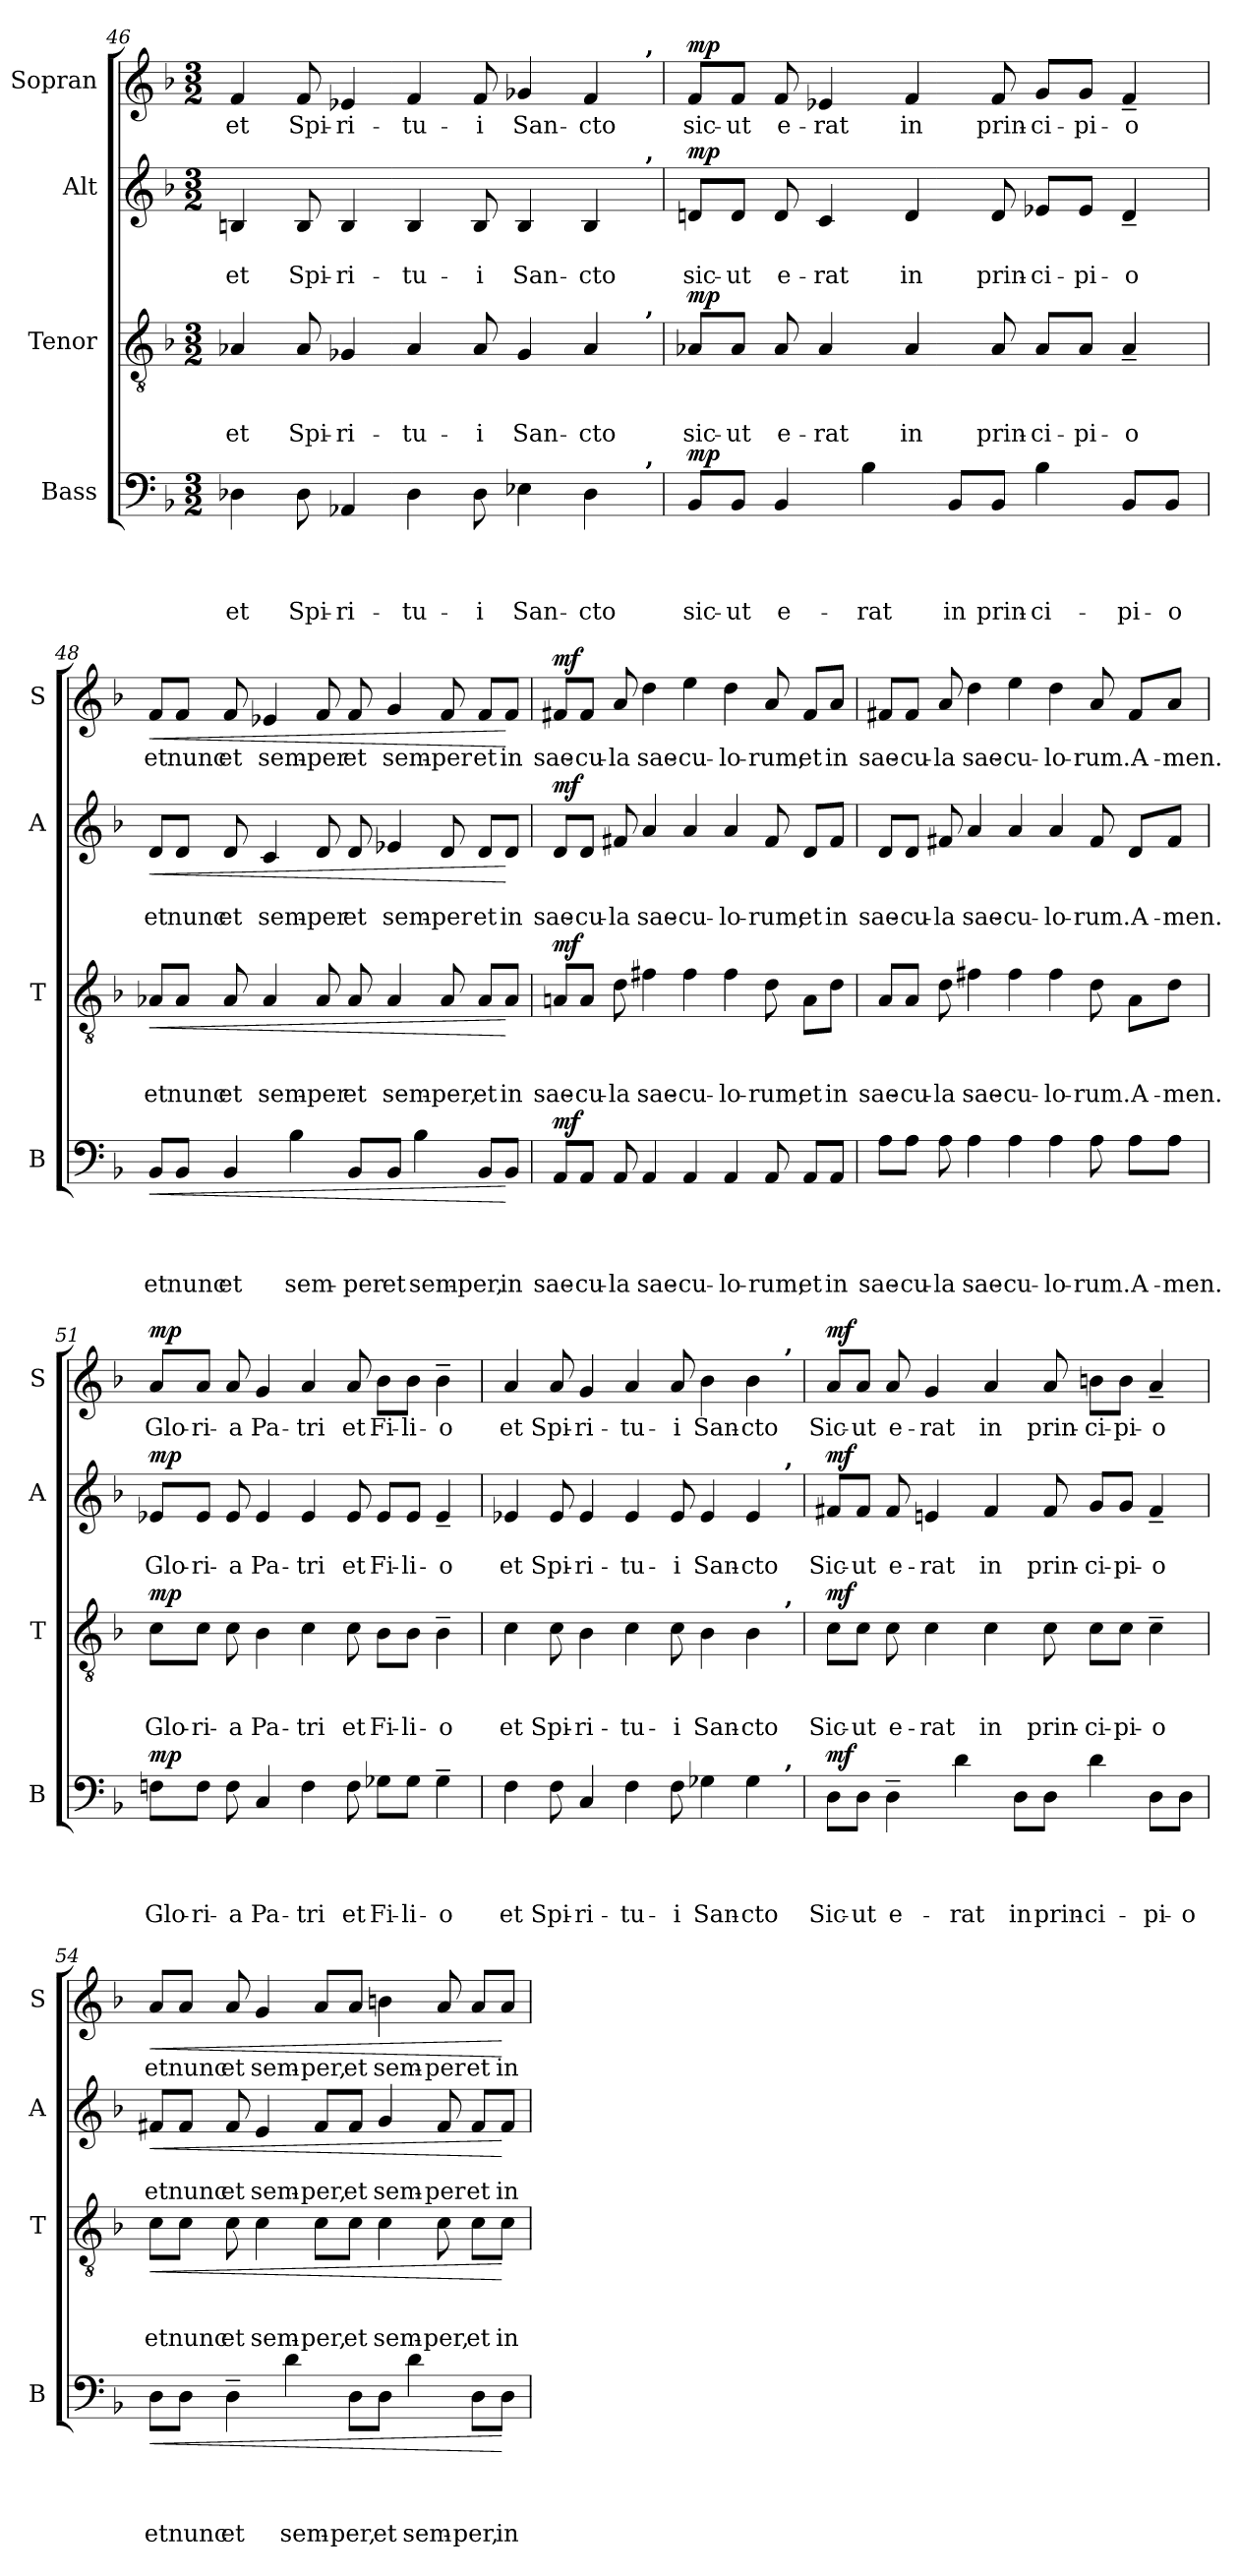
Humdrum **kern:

**kern	**text	**text	**text	**text	**dynam	**kern	**text	**text	**text	**dynam	**kern	**text	**text	**dynam	**kern	**text	**dynam
*part4	*part4	*part4	*part4	*part4	*part4	*part3	*part3	*part3	*part3	*part3	*part2	*part2	*part2	*part2	*part1	*part1	*part1
*staff4	*staff4	*staff4	*staff4	*staff4	*staff4	*staff3	*staff3	*staff3	*staff3	*staff3	*staff2	*staff2	*staff2	*staff2	*staff1	*staff1	*staff1
*I"Bass	*	*	*	*	*	*I"Tenor	*	*	*	*	*I"Alt	*	*	*	*I"Sopran	*	*
*I'B	*	*	*	*	*	*I'T	*	*	*	*	*I'A	*	*	*	*I'S	*	*
*clefF4	*	*	*	*	*	*clefGv2	*	*	*	*	*clefG2	*	*	*	*clefG2	*	*
*k[b-]	*	*	*	*	*	*k[b-]	*	*	*	*	*k[b-]	*	*	*	*k[b-]	*	*
*F:	*	*	*	*	*	*F:	*	*	*	*	*F:	*	*	*	*F:	*	*
*M3/2	*	*	*	*	*	*M3/2	*	*	*	*	*M3/2	*	*	*	*M3/2	*	*
=46	=46	=46	=46	=46	=46	=46	=46	=46	=46	=46	=46	=46	=46	=46	=46	=46	=46
!	!	!	!	!LO:LY:b	!	!	!	!	!LO:LY:b	!	!	!	!LO:LY:b	!	!	!LO:LY:b	!
*^	*	*	*	*	*	*^	*	*	*	*	*^	*	*	*	*^	*	*
4D-X\	1ryy	.	.	.	et	.	4A-X/	1ryy	.	.	et	.	4Bn/	1ryy	.	et	.	4f/	1ryy	et	.
!	!	!	!	!	!LO:LY:b	!	!	!	!	!	!LO:LY:b	!	!	!	!	!LO:LY:b	!	!	!	!LO:LY:b	!
8D-\	.	.	.	.	Spi-	.	8A-/	.	.	.	Spi-	.	8B/	.	.	Spi-	.	8f/	.	Spi-	.
!	!	!	!	!	!LO:LY:b	!	!	!	!	!	!LO:LY:b	!	!	!	!	!LO:LY:b	!	!	!	!LO:LY:b	!
4AA-X/	.	.	.	.	-ri-	.	4G-X/	.	.	.	-ri-	.	4B/	.	.	-ri-	.	4e-X/	.	-ri-	.
!	!	!	!	!	!LO:LY:b	!	!	!	!	!	!LO:LY:b	!	!	!	!	!LO:LY:b	!	!	!	!LO:LY:b	!
4D-\	.	.	.	.	-tu-	.	4A-/	.	.	.	-tu-	.	4B/	.	.	-tu-	.	4f/	.	-tu-	.
!	!	!	!	!	!LO:LY:b	!	!	!	!	!	!LO:LY:b	!	!	!	!	!LO:LY:b	!	!	!	!LO:LY:b	!
8D-\	.	.	.	.	-i	.	8A-/	.	.	.	-i	.	8B/	.	.	-i	.	8f/	.	-i	.
!	!	!	!	!	!LO:LY:b	!	!	!	!	!	!LO:LY:b	!	!	!	!	!LO:LY:b	!	!	!	!LO:LY:b	!
4E-X\	4...ryy	.	.	.	San-	.	4G-/	4...ryy	.	.	San-	.	4B/	4...ryy	.	San-	.	4g-X/	4...ryy	San-	.
!	!	!	!	!	!LO:LY:b	!	!	!	!	!	!LO:LY:b	!	!	!	!	!LO:LY:b	!	!	!	!LO:LY:b	!
4D-\	.	.	.	.	-cto	.	4A-/	.	.	.	-cto	.	4B/	.	.	-cto	.	4f/	.	-cto	.
!	!	!	!	!	!	!	!	!	!	!	!	!	!	!	!	!	!	!	!LO:TX:a:B:t=,	!	!
!	!	!	!	!	!	!	!	!	!	!	!	!	!	!LO:TX:a:B:t=,	!	!	!	!	!	!	!
!	!	!	!	!	!	!	!	!LO:TX:a:B:t=,	!	!	!	!	!	!	!	!	!	!	!	!	!
!	!LO:TX:a:B:t=,	!	!	!	!	!	!	!	!	!	!	!	!	!	!	!	!	!	!	!	!
.	32ryy	.	.	.	.	.	.	32ryy	.	.	.	.	.	32ryy	.	.	.	.	32ryy	.	.
!!LO:PB:g=z
=47	=47	=47	=47	=47	=47	=47	=47	=47	=47	=47	=47	=47	=47	=47	=47	=47	=47	=47	=47	=47	=47
!	!	!	!	!	!LO:LY:b	!LO:DY:a	!	!	!	!	!LO:LY:b	!LO:DY:a	!	!	!	!LO:LY:b	!LO:DY:a	!	!	!LO:LY:b	!LO:DY:a
*v	*v	*	*	*	*	*	*	*	*	*	*	*	*v	*v	*	*	*	*v	*v	*	*
*	*	*	*	*	*	*v	*v	*	*	*	*	*	*	*	*	*	*	*
8BB-/L	.	.	.	sic-	mp	8A-X/L	.	.	sic-	mp	8dn/L	.	sic-	mp	8f/L	sic-	mp
!	!	!	!	!LO:LY:b	!	!	!	!	!LO:LY:b	!	!	!	!LO:LY:b	!	!	!LO:LY:b	!
8BB-/J	.	.	.	-ut	.	8A-/J	.	.	-ut	.	8d/J	.	-ut	.	8f/J	-ut	.
!	!	!	!	!LO:LY:b	!	!	!	!	!LO:LY:b	!	!	!	!LO:LY:b	!	!	!LO:LY:b	!
4BB-/	.	.	.	e-	.	8A-/	.	.	e-	.	8d/	.	e-	.	8f/	e-	.
!	!	!	!	!	!	!	!	!	!LO:LY:b	!	!	!	!LO:LY:b	!	!	!LO:LY:b	!
.	.	.	.	.	.	4A-/	.	.	-rat	.	4c/	.	-rat	.	4e-X/	-rat	.
!	!	!	!	!LO:LY:b	!	!	!	!	!	!	!	!	!	!	!	!	!
4B-\	.	.	.	-rat	.	.	.	.	.	.	.	.	.	.	.	.	.
!	!	!	!	!	!	!	!	!	!LO:LY:b	!	!	!	!LO:LY:b	!	!	!LO:LY:b	!
.	.	.	.	.	.	4A-/	.	.	in	.	4d/	.	in	.	4f/	in	.
!	!	!	!	!LO:LY:b	!	!	!	!	!	!	!	!	!	!	!	!	!
8BB-/L	.	.	.	in	.	.	.	.	.	.	.	.	.	.	.	.	.
!	!	!	!	!LO:LY:b	!	!	!	!	!LO:LY:b	!	!	!	!LO:LY:b	!	!	!LO:LY:b	!
8BB-/J	.	.	.	prin-	.	8A-/	.	.	prin-	.	8d/	.	prin-	.	8f/	prin-	.
!	!	!	!	!LO:LY:b	!	!	!	!	!LO:LY:b	!	!	!	!LO:LY:b	!	!	!LO:LY:b	!
4B-\	.	.	.	-ci-	.	8A-/L	.	.	-ci-	.	8e-X/L	.	-ci-	.	8g/L	-ci-	.
!	!	!	!	!	!	!	!	!	!LO:LY:b	!	!	!	!LO:LY:b	!	!	!LO:LY:b	!
.	.	.	.	.	.	8A-/J	.	.	-pi-	.	8e-/J	.	-pi-	.	8g/J	-pi-	.
!	!	!	!	!LO:LY:b	!	!	!	!	!LO:LY:b	!	!	!	!LO:LY:b	!	!	!LO:LY:b	!
8BB-/L	.	.	.	-pi-	.	4A-~</	.	.	-o	.	4d~</	.	-o	.	4f~</	-o	.
!	!	!	!	!LO:LY:b	!	!	!	!	!	!	!	!	!	!	!	!	!
8BB-/J	.	.	.	-o	.	.	.	.	.	.	.	.	.	.	.	.	.
=48	=48	=48	=48	=48	=48	=48	=48	=48	=48	=48	=48	=48	=48	=48	=48	=48	=48
!	!	!	!	!LO:LY:b	!LO:HP:b	!	!	!	!LO:LY:b	!LO:HP:b	!	!	!LO:LY:b	!LO:HP:b	!	!LO:LY:b	!LO:HP:b
8BB-/L	.	.	.	et	<	8A-X/L	.	.	et	<	8d/L	.	et	<	8f/L	et	<
!	!	!	!	!LO:LY:b	!	!	!	!	!LO:LY:b	!	!	!	!LO:LY:b	!	!	!LO:LY:b	!
8BB-/J	.	.	.	nunc	.	8A-/J	.	.	nunc	.	8d/J	.	nunc	.	8f/J	nunc	.
!	!	!	!	!LO:LY:b	!	!	!	!	!LO:LY:b	!	!	!	!LO:LY:b	!	!	!LO:LY:b	!
4BB-/	.	.	.	et	.	8A-/	.	.	et	.	8d/	.	et	.	8f/	et	.
!	!	!	!	!	!	!	!	!	!LO:LY:b	!	!	!	!LO:LY:b	!	!	!LO:LY:b	!
.	.	.	.	.	.	4A-/	.	.	sem-	.	4c/	.	sem-	.	4e-X/	sem-	.
!	!	!	!	!LO:LY:b	!	!	!	!	!	!	!	!	!	!	!	!	!
4B-\	.	.	.	sem-	.	.	.	.	.	.	.	.	.	.	.	.	.
!	!	!	!	!	!	!	!	!	!LO:LY:b	!	!	!	!LO:LY:b	!	!	!LO:LY:b	!
.	.	.	.	.	.	8A-/	.	.	-per	.	8d/	.	-per	.	8f/	-per	.
!	!	!	!	!LO:LY:b	!	!	!	!	!LO:LY:b	!	!	!	!LO:LY:b	!	!	!LO:LY:b	!
8BB-/L	.	.	.	-per	.	8A-/	.	.	et	.	8d/	.	et	.	8f/	et	.
!	!	!	!	!LO:LY:b	!	!	!	!	!LO:LY:b	!	!	!	!LO:LY:b	!	!	!LO:LY:b	!
8BB-/J	.	.	.	et	.	4A-/	.	.	sem-	.	4e-X/	.	sem-	.	4g/	sem-	.
!	!	!	!	!LO:LY:b	!	!	!	!	!	!	!	!	!	!	!	!	!
4B-\	.	.	.	sem-	.	.	.	.	.	.	.	.	.	.	.	.	.
!	!	!	!	!	!	!	!	!	!LO:LY:b	!	!	!	!LO:LY:b	!	!	!LO:LY:b	!
.	.	.	.	.	.	8A-/	.	.	-per,	.	8d/	.	-per	.	8f/	-per	.
!	!	!	!	!LO:LY:b	!	!	!	!	!LO:LY:b	!	!	!	!LO:LY:b	!	!	!LO:LY:b	!
8BB-/L	.	.	.	-per,	.	8A-/L	.	.	et	.	8d/L	.	et	.	8f/L	et	.
!	!	!	!	!LO:LY:b	!	!	!	!	!LO:LY:b	!	!	!	!LO:LY:b	!	!	!LO:LY:b	!
8BB-/J	.	.	.	in	[	8A-/J	.	.	in	[	8d/J	.	in	[	8f/J	in	[
!!LO:PB:g=z
=49	=49	=49	=49	=49	=49	=49	=49	=49	=49	=49	=49	=49	=49	=49	=49	=49	=49
!	!	!	!	!LO:LY:b	!LO:DY:a	!	!	!	!LO:LY:b	!LO:DY:a	!	!	!LO:LY:b	!LO:DY:a	!	!LO:LY:b	!LO:DY:a
8AA/L	.	.	.	sae-	mf	8An/L	.	.	sae-	mf	8d/L	.	sae-	mf	8f#X/L	sae-	mf
!	!	!	!	!LO:LY:b	!	!	!	!	!LO:LY:b	!	!	!	!LO:LY:b	!	!	!LO:LY:b	!
8AA/J	.	.	.	-cu-	.	8A/J	.	.	-cu-	.	8d/J	.	-cu-	.	8f#/J	-cu-	.
!	!	!	!	!LO:LY:b	!	!	!	!	!LO:LY:b	!	!	!	!LO:LY:b	!	!	!LO:LY:b	!
8AA/	.	.	.	-la	.	8d\	.	.	-la	.	8f#X/	.	-la	.	8a/	-la	.
!	!	!	!	!LO:LY:b	!	!	!	!	!LO:LY:b	!	!	!	!LO:LY:b	!	!	!LO:LY:b	!
4AA/	.	.	.	sae-	.	4f#X\	.	.	sae-	.	4a/	.	sae-	.	4dd\	sae-	.
!	!	!	!	!LO:LY:b	!	!	!	!	!LO:LY:b	!	!	!	!LO:LY:b	!	!	!LO:LY:b	!
4AA/	.	.	.	-cu-	.	4f#\	.	.	-cu-	.	4a/	.	-cu-	.	4ee\	-cu-	.
!	!	!	!	!LO:LY:b	!	!	!	!	!LO:LY:b	!	!	!	!LO:LY:b	!	!	!LO:LY:b	!
4AA/	.	.	.	-lo-	.	4f#\	.	.	-lo-	.	4a/	.	-lo-	.	4dd\	-lo-	.
!	!	!	!	!LO:LY:b	!	!	!	!	!LO:LY:b	!	!	!	!LO:LY:b	!	!	!LO:LY:b	!
8AA/	.	.	.	-rum,	.	8d\	.	.	-rum,	.	8f#/	.	-rum,	.	8a/	-rum,	.
!	!	!	!	!LO:LY:b	!	!	!	!	!LO:LY:b	!	!	!	!LO:LY:b	!	!	!LO:LY:b	!
8AA/L	.	.	.	et	.	8A\L	.	.	et	.	8d/L	.	et	.	8f#/L	et	.
!	!	!	!	!LO:LY:b	!	!	!	!	!LO:LY:b	!	!	!	!LO:LY:b	!	!	!LO:LY:b	!
8AA/J	.	.	.	in	.	8d\J	.	.	in	.	8f#/J	.	in	.	8a/J	in	.
=50	=50	=50	=50	=50	=50	=50	=50	=50	=50	=50	=50	=50	=50	=50	=50	=50	=50
!	!	!	!	!LO:LY:b	!	!	!	!	!LO:LY:b	!	!	!	!LO:LY:b	!	!	!LO:LY:b	!
8A\L	.	.	.	sae-	.	8A/L	.	.	sae-	.	8d/L	.	sae-	.	8f#X/L	sae-	.
!	!	!	!	!LO:LY:b	!	!	!	!	!LO:LY:b	!	!	!	!LO:LY:b	!	!	!LO:LY:b	!
8A\J	.	.	.	-cu-	.	8A/J	.	.	-cu-	.	8d/J	.	-cu-	.	8f#/J	-cu-	.
!	!	!	!	!LO:LY:b	!	!	!	!	!LO:LY:b	!	!	!	!LO:LY:b	!	!	!LO:LY:b	!
8A\	.	.	.	-la	.	8d\	.	.	-la	.	8f#X/	.	-la	.	8a/	-la	.
!	!	!	!	!LO:LY:b	!	!	!	!	!LO:LY:b	!	!	!	!LO:LY:b	!	!	!LO:LY:b	!
4A\	.	.	.	sae-	.	4f#X\	.	.	sae-	.	4a/	.	sae-	.	4dd\	sae-	.
!	!	!	!	!LO:LY:b	!	!	!	!	!LO:LY:b	!	!	!	!LO:LY:b	!	!	!LO:LY:b	!
4A\	.	.	.	-cu-	.	4f#\	.	.	-cu-	.	4a/	.	-cu-	.	4ee\	-cu-	.
!	!	!	!	!LO:LY:b	!	!	!	!	!LO:LY:b	!	!	!	!LO:LY:b	!	!	!LO:LY:b	!
4A\	.	.	.	-lo-	.	4f#\	.	.	-lo-	.	4a/	.	-lo-	.	4dd\	-lo-	.
!	!	!	!	!LO:LY:b	!	!	!	!	!LO:LY:b	!	!	!	!LO:LY:b	!	!	!LO:LY:b	!
8A\	.	.	.	-rum.	.	8d\	.	.	-rum.	.	8f#/	.	-rum.	.	8a/	-rum.	.
!	!	!	!	!LO:LY:b	!	!	!	!	!LO:LY:b	!	!	!	!LO:LY:b	!	!	!LO:LY:b	!
8A\L	.	.	.	A-	.	8A\L	.	.	A-	.	8d/L	.	A-	.	8f#/L	A-	.
!	!	!	!	!LO:LY:b	!	!	!	!	!LO:LY:b	!	!	!	!LO:LY:b	!	!	!LO:LY:b	!
8A\J	.	.	.	-men.	.	8d\J	.	.	-men.	.	8f#/J	.	-men.	.	8a/J	-men.	.
!!LO:LB:g=z
=51	=51	=51	=51	=51	=51	=51	=51	=51	=51	=51	=51	=51	=51	=51	=51	=51	=51
!	!	!	!	!LO:LY:b	!LO:DY:a	!	!	!	!LO:LY:b	!LO:DY:a	!	!	!LO:LY:b	!LO:DY:a	!	!LO:LY:b	!LO:DY:a
8Fn\L	.	.	.	Glo-	mp	8c\L	.	.	Glo-	mp	8e-X/L	.	Glo-	mp	8a/L	Glo-	mp
!	!	!	!	!LO:LY:b	!	!	!	!	!LO:LY:b	!	!	!	!LO:LY:b	!	!	!LO:LY:b	!
8F\J	.	.	.	-ri-	.	8c\J	.	.	-ri-	.	8e-/J	.	-ri-	.	8a/J	-ri-	.
!	!	!	!	!LO:LY:b	!	!	!	!	!LO:LY:b	!	!	!	!LO:LY:b	!	!	!LO:LY:b	!
8F\	.	.	.	-a	.	8c\	.	.	-a	.	8e-/	.	-a	.	8a/	-a	.
!	!	!	!	!LO:LY:b	!	!	!	!	!LO:LY:b	!	!	!	!LO:LY:b	!	!	!LO:LY:b	!
4C/	.	.	.	Pa-	.	4B-\	.	.	Pa-	.	4e-/	.	Pa-	.	4g/	Pa-	.
!	!	!	!	!LO:LY:b	!	!	!	!	!LO:LY:b	!	!	!	!LO:LY:b	!	!	!LO:LY:b	!
4F\	.	.	.	-tri	.	4c\	.	.	-tri	.	4e-/	.	-tri	.	4a/	-tri	.
!	!	!	!	!LO:LY:b	!	!	!	!	!LO:LY:b	!	!	!	!LO:LY:b	!	!	!LO:LY:b	!
8F\	.	.	.	et	.	8c\	.	.	et	.	8e-/	.	et	.	8a/	et	.
!	!	!	!	!LO:LY:b	!	!	!	!	!LO:LY:b	!	!	!	!LO:LY:b	!	!	!LO:LY:b	!
8G-X\L	.	.	.	Fi-	.	8B-\L	.	.	Fi-	.	8e-/L	.	Fi-	.	8b-\L	Fi-	.
!	!	!	!	!LO:LY:b	!	!	!	!	!LO:LY:b	!	!	!	!LO:LY:b	!	!	!LO:LY:b	!
8G-\J	.	.	.	-li-	.	8B-\J	.	.	-li-	.	8e-/J	.	-li-	.	8b-\J	-li-	.
!	!	!	!	!LO:LY:b	!	!	!	!	!LO:LY:b	!	!	!	!LO:LY:b	!	!	!LO:LY:b	!
4G-~>\	.	.	.	-o	.	4B-~>\	.	.	-o	.	4e-~</	.	-o	.	4b-~>\	-o	.
=52	=52	=52	=52	=52	=52	=52	=52	=52	=52	=52	=52	=52	=52	=52	=52	=52	=52
!	!	!	!	!LO:LY:b	!	!	!	!	!LO:LY:b	!	!	!	!LO:LY:b	!	!	!LO:LY:b	!
*^	*	*	*	*	*	*^	*	*	*	*	*^	*	*	*	*^	*	*
4F\	1ryy	.	.	.	et	.	4c\	1ryy	.	.	et	.	4e-X/	1ryy	.	et	.	4a/	1ryy	et	.
!	!	!	!	!	!LO:LY:b	!	!	!	!	!	!LO:LY:b	!	!	!	!	!LO:LY:b	!	!	!	!LO:LY:b	!
8F\	.	.	.	.	Spi-	.	8c\	.	.	.	Spi-	.	8e-/	.	.	Spi-	.	8a/	.	Spi-	.
!	!	!	!	!	!LO:LY:b	!	!	!	!	!	!LO:LY:b	!	!	!	!	!LO:LY:b	!	!	!	!LO:LY:b	!
4C/	.	.	.	.	-ri-	.	4B-\	.	.	.	-ri-	.	4e-/	.	.	-ri-	.	4g/	.	-ri-	.
!	!	!	!	!	!LO:LY:b	!	!	!	!	!	!LO:LY:b	!	!	!	!	!LO:LY:b	!	!	!	!LO:LY:b	!
4F\	.	.	.	.	-tu-	.	4c\	.	.	.	-tu-	.	4e-/	.	.	-tu-	.	4a/	.	-tu-	.
!	!	!	!	!	!LO:LY:b	!	!	!	!	!	!LO:LY:b	!	!	!	!	!LO:LY:b	!	!	!	!LO:LY:b	!
8F\	.	.	.	.	-i	.	8c\	.	.	.	-i	.	8e-/	.	.	-i	.	8a/	.	-i	.
!	!	!	!	!	!LO:LY:b	!	!	!	!	!	!LO:LY:b	!	!	!	!	!LO:LY:b	!	!	!	!LO:LY:b	!
4G-X\	4..ryy	.	.	.	San-	.	4B-\	4..ryy	.	.	San-	.	4e-/	4..ryy	.	San-	.	4b-\	4..ryy	San-	.
!	!	!	!	!	!LO:LY:b	!	!	!	!	!	!LO:LY:b	!	!	!	!	!LO:LY:b	!	!	!	!LO:LY:b	!
4G-\	.	.	.	.	-cto	.	4B-\	.	.	.	-cto	.	4e-/	.	.	-cto	.	4b-\	.	-cto	.
!	!	!	!	!	!	!	!	!	!	!	!	!	!	!	!	!	!	!	!LO:TX:a:B:t=,	!	!
!	!	!	!	!	!	!	!	!	!	!	!	!	!	!LO:TX:a:B:t=,	!	!	!	!	!	!	!
!	!	!	!	!	!	!	!	!LO:TX:a:B:t=,	!	!	!	!	!	!	!	!	!	!	!	!	!
!	!LO:TX:a:B:t=,	!	!	!	!	!	!	!	!	!	!	!	!	!	!	!	!	!	!	!	!
.	16ryy	.	.	.	.	.	.	16ryy	.	.	.	.	.	16ryy	.	.	.	.	16ryy	.	.
!!LO:PB:g=z
=53	=53	=53	=53	=53	=53	=53	=53	=53	=53	=53	=53	=53	=53	=53	=53	=53	=53	=53	=53	=53	=53
!	!	!	!	!	!LO:LY:b	!LO:DY:a	!	!	!	!	!LO:LY:b	!LO:DY:a	!	!	!	!LO:LY:b	!LO:DY:a	!	!	!LO:LY:b	!LO:DY:a
*v	*v	*	*	*	*	*	*	*	*	*	*	*	*v	*v	*	*	*	*v	*v	*	*
*	*	*	*	*	*	*v	*v	*	*	*	*	*	*	*	*	*	*	*
8D\L	.	.	.	Sic-	mf	8c\L	.	.	Sic-	mf	8f#X/L	.	Sic-	mf	8a/L	Sic-	mf
!	!	!	!	!LO:LY:b	!	!	!	!	!LO:LY:b	!	!	!	!LO:LY:b	!	!	!LO:LY:b	!
8D\J	.	.	.	-ut	.	8c\J	.	.	-ut	.	8f#/J	.	-ut	.	8a/J	-ut	.
!	!	!	!	!LO:LY:b	!	!	!	!	!LO:LY:b	!	!	!	!LO:LY:b	!	!	!LO:LY:b	!
4D~>\	.	.	.	e-	.	8c\	.	.	e-	.	8f#/	.	e-	.	8a/	e-	.
!	!	!	!	!	!	!	!	!	!LO:LY:b	!	!	!	!LO:LY:b	!	!	!LO:LY:b	!
.	.	.	.	.	.	4c\	.	.	-rat	.	4en/	.	-rat	.	4g/	-rat	.
!	!	!	!	!LO:LY:b	!	!	!	!	!	!	!	!	!	!	!	!	!
4d\	.	.	.	-rat	.	.	.	.	.	.	.	.	.	.	.	.	.
!	!	!	!	!	!	!	!	!	!LO:LY:b	!	!	!	!LO:LY:b	!	!	!LO:LY:b	!
.	.	.	.	.	.	4c\	.	.	in	.	4f#/	.	in	.	4a/	in	.
!	!	!	!	!LO:LY:b	!	!	!	!	!	!	!	!	!	!	!	!	!
8D\L	.	.	.	in	.	.	.	.	.	.	.	.	.	.	.	.	.
!	!	!	!	!LO:LY:b	!	!	!	!	!LO:LY:b	!	!	!	!LO:LY:b	!	!	!LO:LY:b	!
8D\J	.	.	.	prin-	.	8c\	.	.	prin-	.	8f#/	.	prin-	.	8a/	prin-	.
!	!	!	!	!LO:LY:b	!	!	!	!	!LO:LY:b	!	!	!	!LO:LY:b	!	!	!LO:LY:b	!
4d\	.	.	.	-ci-	.	8c\L	.	.	-ci-	.	8g/L	.	-ci-	.	8bn\L	-ci-	.
!	!	!	!	!	!	!	!	!	!LO:LY:b	!	!	!	!LO:LY:b	!	!	!LO:LY:b	!
.	.	.	.	.	.	8c\J	.	.	-pi-	.	8g/J	.	-pi-	.	8b\J	-pi-	.
!	!	!	!	!LO:LY:b	!	!	!	!	!LO:LY:b	!	!	!	!LO:LY:b	!	!	!LO:LY:b	!
8D\L	.	.	.	-pi-	.	4c~>\	.	.	-o	.	4f#~</	.	-o	.	4a~</	-o	.
!	!	!	!	!LO:LY:b	!	!	!	!	!	!	!	!	!	!	!	!	!
8D\J	.	.	.	-o	.	.	.	.	.	.	.	.	.	.	.	.	.
=54	=54	=54	=54	=54	=54	=54	=54	=54	=54	=54	=54	=54	=54	=54	=54	=54	=54
!	!	!	!	!LO:LY:b	!LO:HP:b	!	!	!	!LO:LY:b	!LO:HP:b	!	!	!LO:LY:b	!LO:HP:b	!	!LO:LY:b	!LO:HP:b
8D\L	.	.	.	et	<	8c\L	.	.	et	<	8f#X/L	.	et	<	8a/L	et	<
!	!	!	!	!LO:LY:b	!	!	!	!	!LO:LY:b	!	!	!	!LO:LY:b	!	!	!LO:LY:b	!
8D\J	.	.	.	nunc	.	8c\J	.	.	nunc	.	8f#/J	.	nunc	.	8a/J	nunc	.
!	!	!	!	!LO:LY:b	!	!	!	!	!LO:LY:b	!	!	!	!LO:LY:b	!	!	!LO:LY:b	!
4D~>\	.	.	.	et	.	8c\	.	.	et	.	8f#/	.	et	.	8a/	et	.
!	!	!	!	!	!	!	!	!	!LO:LY:b	!	!	!	!LO:LY:b	!	!	!LO:LY:b	!
.	.	.	.	.	.	4c\	.	.	sem-	.	4e/	.	sem-	.	4g/	sem-	.
!	!	!	!	!LO:LY:b	!	!	!	!	!	!	!	!	!	!	!	!	!
4d\	.	.	.	sem-	.	.	.	.	.	.	.	.	.	.	.	.	.
!	!	!	!	!	!	!	!	!	!LO:LY:b	!	!	!	!LO:LY:b	!	!	!LO:LY:b	!
.	.	.	.	.	.	8c\L	.	.	-per,	.	8f#/L	.	-per,	.	8a/L	-per,	.
!	!	!	!	!LO:LY:b	!	!	!	!	!LO:LY:b	!	!	!	!LO:LY:b	!	!	!LO:LY:b	!
8D\L	.	.	.	-per,	.	8c\J	.	.	et	.	8f#/J	.	et	.	8a/J	et	.
!	!	!	!	!LO:LY:b	!	!	!	!	!LO:LY:b	!	!	!	!LO:LY:b	!	!	!LO:LY:b	!
8D\J	.	.	.	et	.	4c\	.	.	sem-	.	4g/	.	sem-	.	4bn\	sem-	.
!	!	!	!	!LO:LY:b	!	!	!	!	!	!	!	!	!	!	!	!	!
4d\	.	.	.	sem-	.	.	.	.	.	.	.	.	.	.	.	.	.
!	!	!	!	!	!	!	!	!	!LO:LY:b	!	!	!	!LO:LY:b	!	!	!LO:LY:b	!
.	.	.	.	.	.	8c\	.	.	-per,	.	8f#/	.	-per	.	8a/	-per	.
!	!	!	!	!LO:LY:b	!	!	!	!	!LO:LY:b	!	!	!	!LO:LY:b	!	!	!LO:LY:b	!
8D\L	.	.	.	-per,	.	8c\L	.	.	et	.	8f#/L	.	et	.	8a/L	et	.
!	!	!	!	!LO:LY:b	!	!	!	!	!LO:LY:b	!	!	!	!LO:LY:b	!	!	!LO:LY:b	!
8D\J	.	.	.	in	[	8c\J	.	.	in	[	8f#/J	.	in	[	8a/J	in	[
=	=	=	=	=	=	=	=	=	=	=	=	=	=	=	=	=	=
*-	*-	*-	*-	*-	*-	*-	*-	*-	*-	*-	*-	*-	*-	*-	*-	*-	*-
